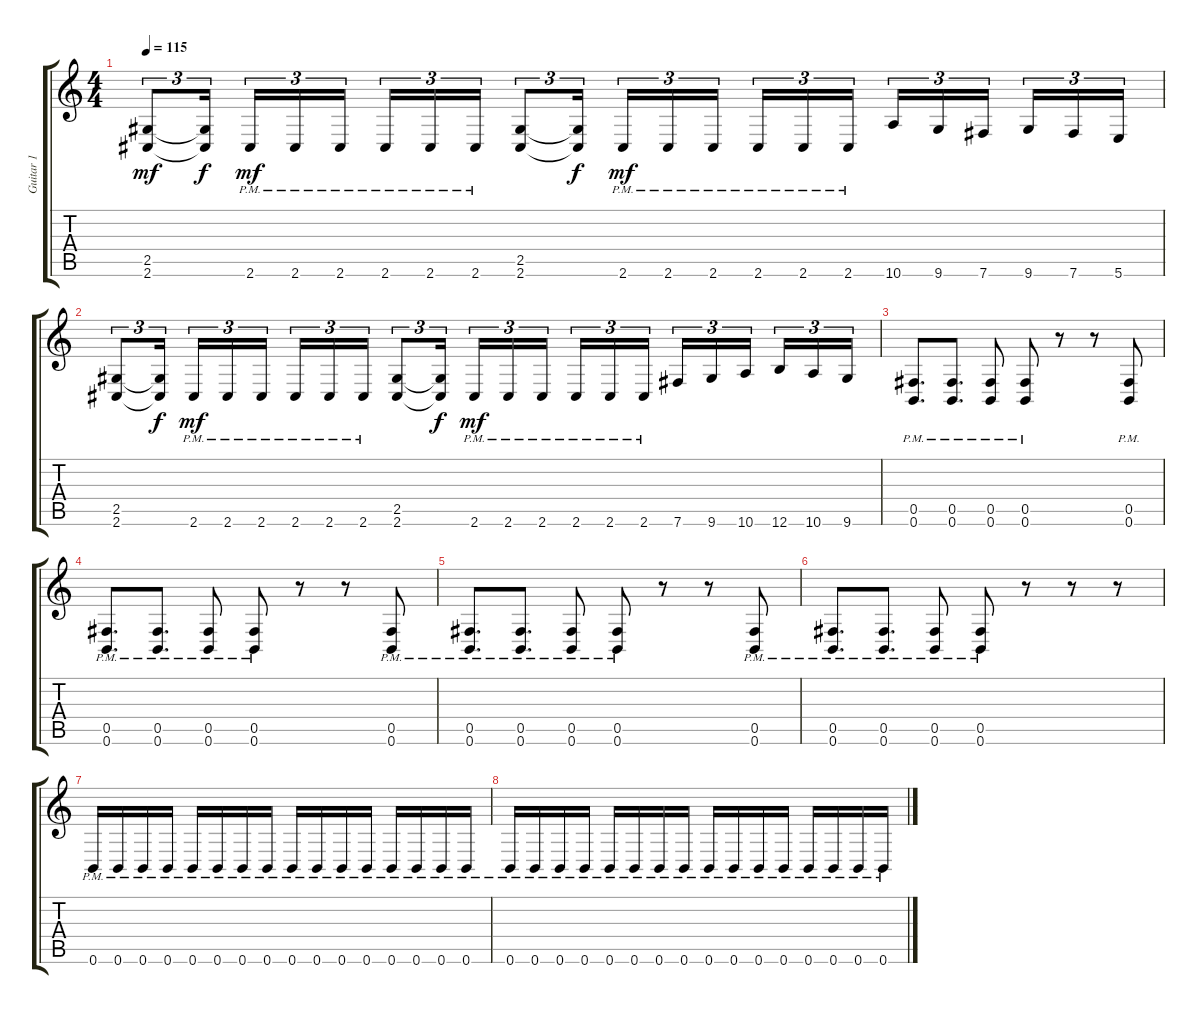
\track ("Guitar 1" "Guitar 1") {instrument distortionguitar}
\staff {score tabs}
\tuning (Db4 Ab3 E3 B2 Gb2 B1) {hide}
\ts (4 4)
\tempo 115
\clef g2
\ks c
(2.5 2.6).8{tu (3 2) dy mf} (2.5{t} 2.6{t}).16{tu (3 2) dy f} 2.6{pm}.16{tu (3 2) dy mf} 2.6{pm}.16{tu (3 2)} 2.6{pm}.16{tu (3 2)} 2.6{pm}.16{tu (3 2)} 2.6{pm}.16{tu (3 2)} 2.6{pm}.16{tu (3 2)} (2.5 2.6).8{tu (3 2)} (2.5{t} 2.6{t}).16{tu (3 2) dy f} 2.6{pm}.16{tu (3 2) dy mf} 2.6{pm}.16{tu (3 2)} 2.6{pm}.16{tu (3 2)} 2.6{pm}.16{tu (3 2)} 2.6{pm}.16{tu (3 2)} 2.6{pm}.16{tu (3 2)} 10.6.16{tu (3 2)} 9.6.16{tu (3 2)} 7.6.16{tu (3 2)} 9.6.16{tu (3 2)} 7.6.16{tu (3 2)} 5.6.16{tu (3 2)} |
(2.5 2.6).8{tu (3 2)} (2.5{t} 2.6{t}).16{tu (3 2) dy f} 2.6{pm}.16{tu (3 2) dy mf} 2.6{pm}.16{tu (3 2)} 2.6{pm}.16{tu (3 2)} 2.6{pm}.16{tu (3 2)} 2.6{pm}.16{tu (3 2)} 2.6{pm}.16{tu (3 2)} (2.5 2.6).8{tu (3 2)} (2.5{t} 2.6{t}).16{tu (3 2) dy f} 2.6{pm}.16{tu (3 2) dy mf} 2.6{pm}.16{tu (3 2)} 2.6{pm}.16{tu (3 2)} 2.6{pm}.16{tu (3 2)} 2.6{pm}.16{tu (3 2)} 2.6{pm}.16{tu (3 2)} 7.6.16{tu (3 2)} 9.6.16{tu (3 2)} 10.6.16{tu (3 2)} 12.6.16{tu (3 2)} 10.6.16{tu (3 2)} 9.6.16{tu (3 2)} |
(0.5{pm} 0.6{pm}).8{d} (0.5{pm} 0.6{pm}).8{d} (0.5{pm} 0.6{pm}).8 (0.5{pm} 0.6{pm}).8 r.8 r.8 (0.5{pm} 0.6{pm}).8 |
(0.5{pm} 0.6{pm}).8{d} (0.5{pm} 0.6{pm}).8{d} (0.5{pm} 0.6{pm}).8 (0.5{pm} 0.6{pm}).8 r.8 r.8 (0.5{pm} 0.6{pm}).8 |
(0.5{pm} 0.6{pm}).8{d} (0.5{pm} 0.6{pm}).8{d} (0.5{pm} 0.6{pm}).8 (0.5{pm} 0.6{pm}).8 r.8 r.8 (0.5{pm} 0.6{pm}).8 |
(0.5{pm} 0.6{pm}).8{d} (0.5{pm} 0.6{pm}).8{d} (0.5{pm} 0.6{pm}).8 (0.5{pm} 0.6{pm}).8 r.8 r.8 r.8 |
0.6{pm}.16 0.6{pm}.16 0.6{pm}.16 0.6{pm}.16 0.6{pm}.16 0.6{pm}.16 0.6{pm}.16 0.6{pm}.16 0.6{pm}.16 0.6{pm}.16 0.6{pm}.16 0.6{pm}.16 0.6{pm}.16 0.6{pm}.16 0.6{pm}.16 0.6{pm}.16 |
0.6{pm}.16 0.6{pm}.16 0.6{pm}.16 0.6{pm}.16 0.6{pm}.16 0.6{pm}.16 0.6{pm}.16 0.6{pm}.16 0.6{pm}.16 0.6{pm}.16 0.6{pm}.16 0.6{pm}.16 0.6{pm}.16 0.6{pm}.16 0.6{pm}.16 0.6{pm}.16
